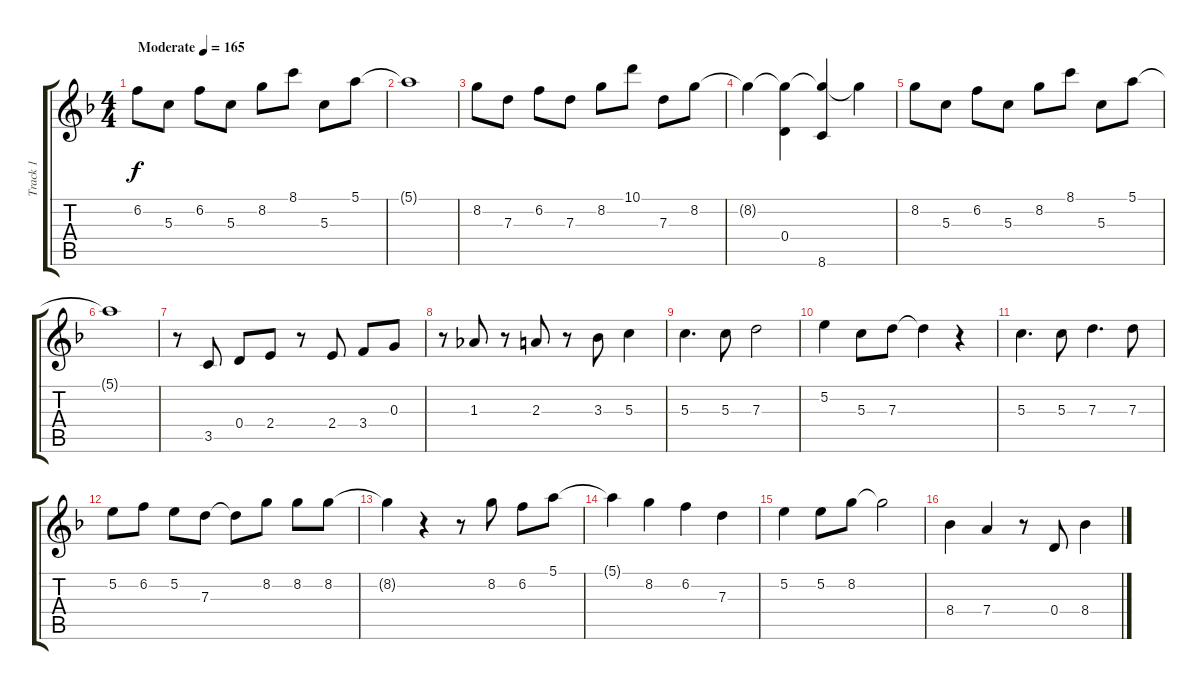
\track ("Track 1" "Track 1") {instrument electricguitarjazz}
\staff {score tabs}
\tuning (E4 B3 G3 D3 A2 E2) {hide}
\ts (4 4)
\tempo (165 "Moderate")
\clef g2
\ks f
6.2.8{dy f instrument electricguitarjazz} 5.3.8 6.2.8 5.3.8 8.2.8 8.1.8 5.3.8 5.1.8 |
5.1{t}.1 |
8.2.8 7.3.8 6.2.8 7.3.8 8.2.8 10.1.8 7.3.8 8.2.8 |
8.2{t}.4 (8.2{t} 0.4).4 (8.2{t} 8.6).4 8.2{t}.4 |
8.2.8 5.3.8 6.2.8 5.3.8 8.2.8 8.1.8 5.3.8 5.1.8 |
5.1{t}.1 |
r.8 3.5.8 0.4.8 2.4.8 r.8 2.4.8 3.4.8 0.3.8 |
r.8 1.3.8 r.8 2.3.8 r.8 3.3.8 5.3.4 |
5.3.4{d} 5.3.8 7.3.2 |
5.2.4 5.3.8 7.3.8 7.3{t}.4 r.4 |
5.3.4{d} 5.3.8 7.3.4{d} 7.3.8 |
5.2.8 6.2.8 5.2.8 7.3.8 7.3{t}.8 8.2.8 8.2.8 8.2.8 |
8.2{t}.4 r.4 r.8 8.2.8 6.2.8 5.1.8 |
5.1{t}.4 8.2.4 6.2.4 7.3.4 |
5.2.4 5.2.8 8.2.8 8.2{t}.2 |
8.4.4 7.4.4 r.8 0.4.8 8.4.4
